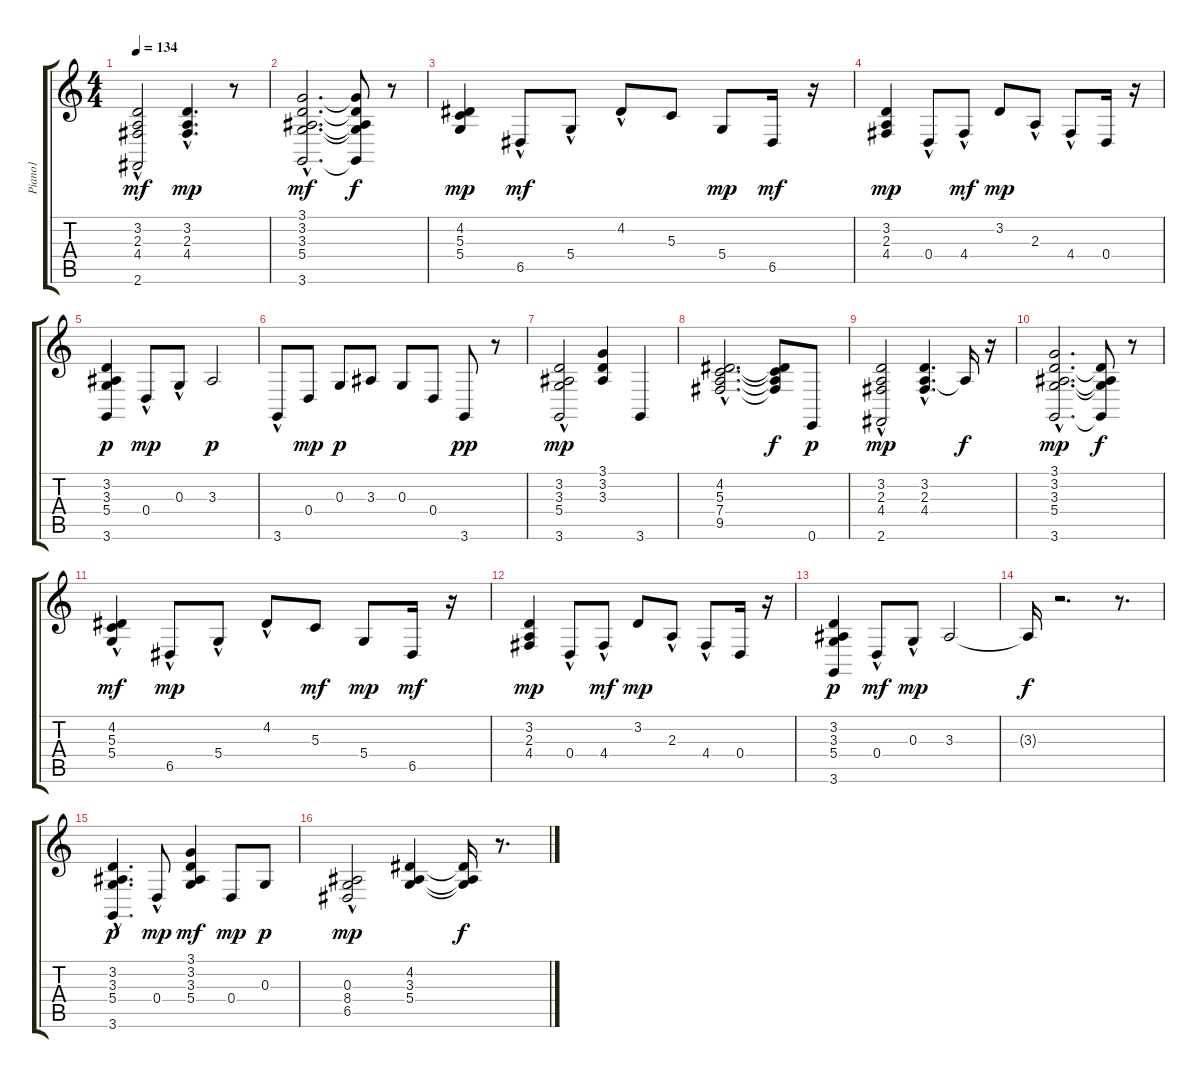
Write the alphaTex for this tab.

\track ("Piano1" "Piano1") {instrument brightacousticpiano}
\staff {score tabs}
\tuning (E4 B3 G3 D3 A2 E2) {hide}
\ts (4 4)
\tempo 134
\clef g2
\ks c
(3.2{hac} 2.3{hac} 4.4{hac} 2.6{hac}).2{dy mf} (3.2{hac} 2.3{hac} 4.4{hac}).4{d dy mp} r.8 |
(3.1{hac} 3.2{hac} 3.3{hac} 5.4{hac} 3.6{hac}).2{d dy mf} (3.1{t} 3.2{t} 3.3{t} 5.4{t} 3.6{t}).8{dy f} r.8 |
(4.2 5.3 5.4).4{dy mp} 6.5{hac}.8{dy mf} 5.4{hac}.8 4.2{hac}.8 5.3.8 5.4.8{dy mp} 6.5.16{dy mf} r.16 |
(3.2 2.3 4.4).4{dy mp} 0.4{hac}.8 4.4{hac}.8{dy mf} 3.2.8{dy mp} 2.3{hac}.8 4.4{hac}.8 0.4.16 r.16 |
(3.2 3.3 5.4 3.6).4{dy p} 0.4{hac}.8{dy mp} 0.3{hac}.8 3.3.2{dy p} |
3.6{hac}.8 0.4.8{dy mp} 0.3.8{dy p} 3.3.8 0.3.8 0.4.8 3.6.8{dy pp} r.8 |
(3.2 3.3 5.4 3.6{hac}).2{dy mp} (3.1 3.2 3.3).4 3.6.4 |
(4.2{hac} 5.3{hac} 7.4{hac} 9.5{hac}).2{d} (4.2{t} 5.3{t} 7.4{t} 9.5{t}).8{dy f} 0.6.8{dy p} |
(3.2{hac} 2.3{hac} 4.4{hac} 2.6{hac}).2{dy mp} (3.2{hac} 2.3{hac} 4.4{hac}).4{d} 2.3{t}.16{dy f} r.16 |
(3.1{hac} 3.2{hac} 3.3{hac} 5.4{hac} 3.6{hac}).2{d dy mp} (3.2{t} 3.3{t} 5.4{t} 3.6{t}).8{dy f} r.8 |
(4.2{hac} 5.3 5.4).4{dy mf} 6.5{hac}.8{dy mp} 5.4{hac}.8 4.2{hac}.8 5.3.8{dy mf} 5.4.8{dy mp} 6.5.16{dy mf} r.16 |
(3.2 2.3 4.4).4{dy mp} 0.4{hac}.8 4.4{hac}.8{dy mf} 3.2.8{dy mp} 2.3{hac}.8 4.4{hac}.8 0.4.16 r.16 |
(3.2 3.3 5.4 3.6).4{dy p} 0.4{hac}.8{dy mf} 0.3{hac}.8{dy mp} 3.3.2 |
3.3{t}.16{dy f} r.2{d} r.8{d} |
(3.2 3.3 5.4 3.6{hac}).4{d dy p} 0.4{hac}.8{dy mp} (3.1 3.2 3.3 5.4).4{dy mf} 0.4.8{dy mp} 0.3.8{dy p} |
(0.3 8.4{hac} 6.5).2{dy mp} (4.2 3.3 5.4).4 (4.2{t} 3.3{t} 5.4{t}).16{dy f} r.8{d}
